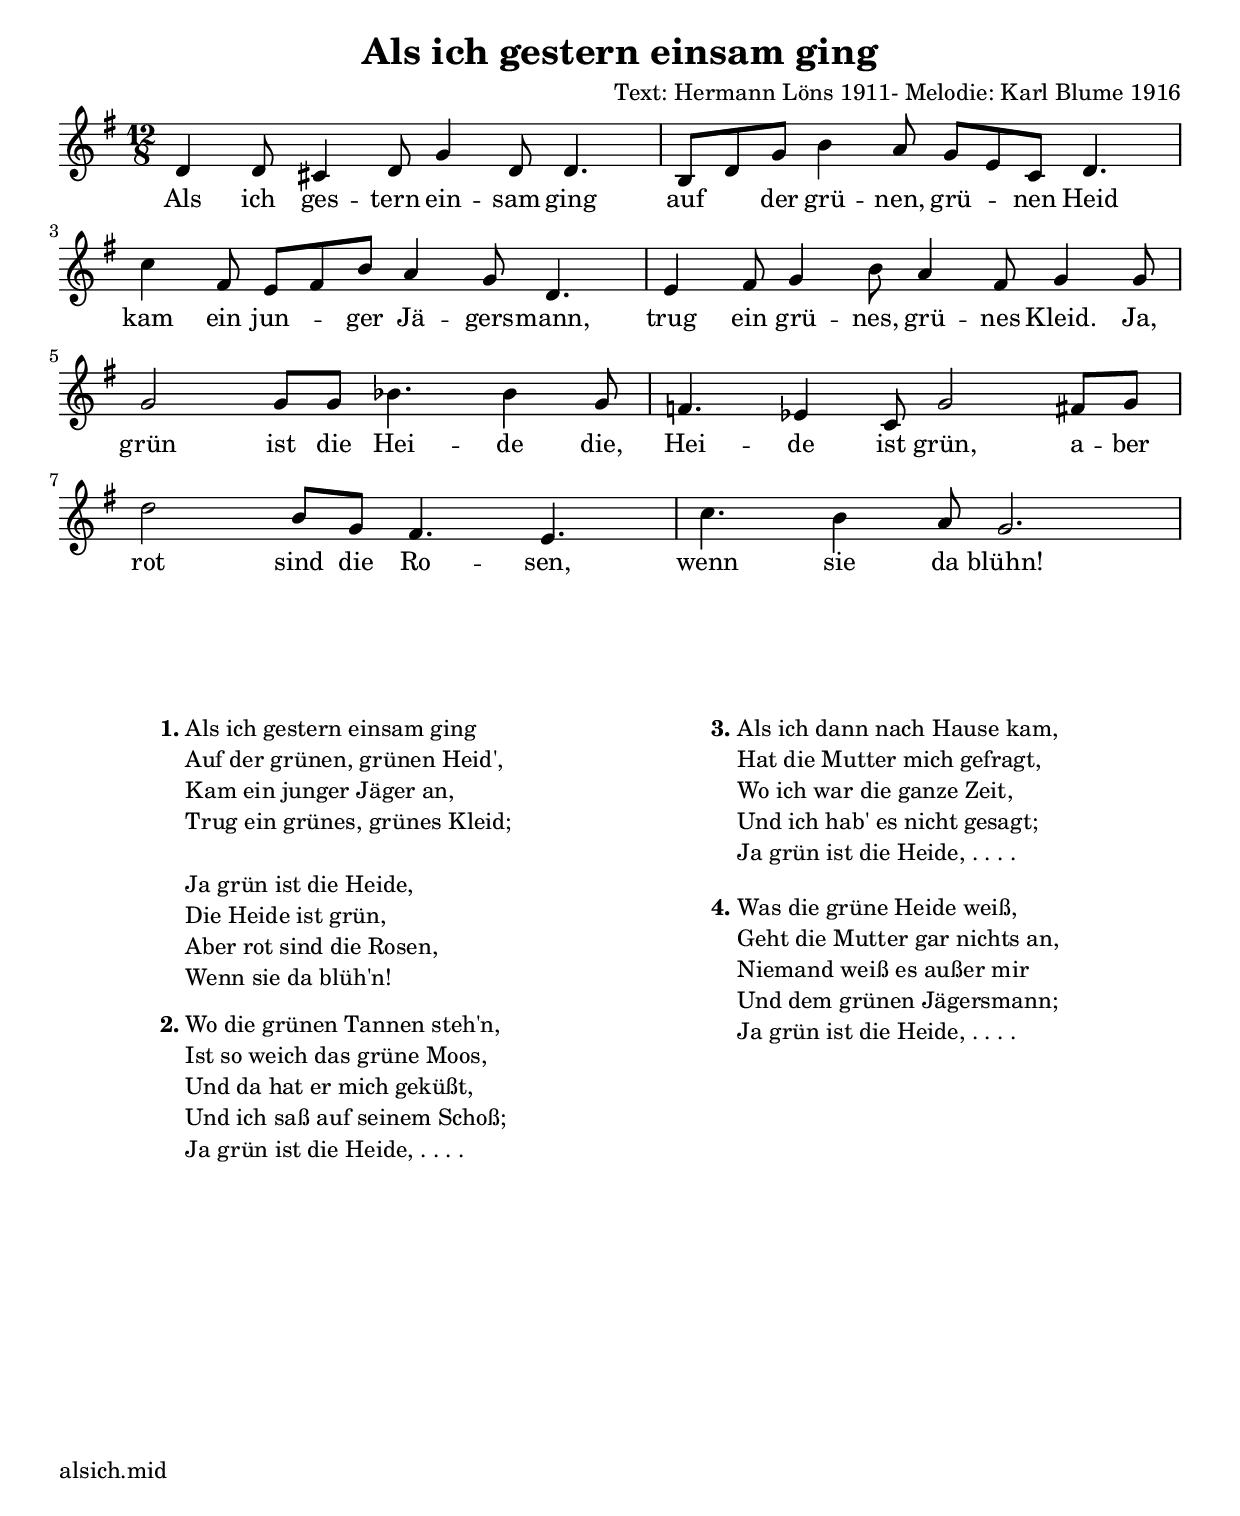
%% liederkiste.com
\version "2.24"
%#(ly:set-option 'midi-extension "midi")

\bookpart {
  \tocItem \markup "Als ich gestern einsam ging"
  \header {
    title = "Als ich gestern einsam ging"
    composer = "Text: Hermann Löns 1911- Melodie: Karl Blume 1916"
}
\score {
  \midi { \tempo 4 = 60 }
  \layout {indent = 0 }
  <<
     \transpose c g {
     \relative c' {
     \key c \major \time 12/8
              g4  g8  fis4 g8  c4   g8   g4.     |  e8 g8     c8  e4 d8   c8 a8   f8   g4. \break
              f'4  b,8 a8 b8    e8 d4  c8    g4. |  a4 b8 c4   e8 d4   b8 c4     c8        \break
              c2 c8  c8  ees4.  ees4 c8     |  bes4.  aes4 f8  c'2 b8 c8         \break
              g'2 e8 c8  b4. a4.            |  f'4. e4 d8 c2.                  \break
}}
>>
\addlyrics {
  Als ich ges -- tern ein -- sam  ging    auf \skip 8 der grü -- nen, grü -- \skip 8 nen  Heid
  kam ein  jun -- \skip 8 ger  Jä -- gers -- mann,    trug ein  grü -- nes, grü -- nes  Kleid. Ja,
  grün ist die Hei -- de die,     Hei -- de ist grün,    a -- ber
  rot      sind die Ro --   sen,      wenn sie  da blühn!
}}

\markup {
\vspace #5
  \fill-line {
    \hspace #0.1 % moves the column off the left margin;
     % can be removed if space on the page is tight
     \column {
      \line { \bold "1."
        \column {
"Als ich gestern einsam ging   "
"Auf der grünen, grünen Heid',  "
"Kam ein junger Jäger an,        "
"Trug ein grünes, grünes Kleid; "
"                                 "
"Ja grün ist die Heide,          "
"Die Heide ist grün,             "
"Aber rot sind die Rosen,         "
"Wenn sie da blüh'n!             "
        }
      }
      \combine \null \vspace #0.5 % adds vertical spacing between verses
      \line { \bold "2."
        \column {

"Wo die grünen Tannen steh'n, "
"Ist so weich das grüne Moos,    "
"Und da hat er mich geküßt,     "
"Und ich saß auf seinem Schoß;  "
"Ja grün ist die Heide, . . . .  "
        }
      }
    }
    \hspace #0.1 % adds horizontal spacing between columns;
    \column {
      \line { \bold "3."
        \column {

"Als ich dann nach Hause kam,  "
"Hat die Mutter mich gefragt,     "
"Wo ich war die ganze Zeit,       "
"Und ich hab' es nicht gesagt;    "
"Ja grün ist die Heide, . . . .  "
        }
      }
      \combine \null \vspace #0.6 % adds vertical spacing between verses
      \line { \bold "4."
        \column {

"Was die grüne Heide weiß,   "
"Geht die Mutter gar nichts an,   "
"Niemand weiß es außer mir      "
"Und dem grünen Jägersmann;     "
"Ja grün ist die Heide, . . . .  "
        }
      }
    }
  \hspace #0.1 % gives some extra space on the right margin;
  % can be removed if page space is tight
  }
}
 \markup{
  \vspace #10
  \with-url #"http:///edgar-saenger.de/musik/volkslieder/alsich.mid" {alsich.mid}
}

}